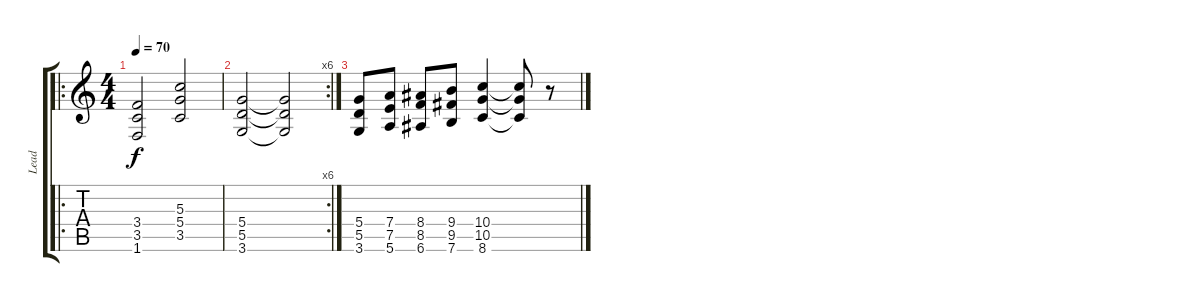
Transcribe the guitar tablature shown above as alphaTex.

\track ("Lead" "Lead") {instrument distortionguitar}
\staff {score tabs}
\tuning (E4 B3 G3 D3 A2 E2) {hide}
\ro
\ts (4 4)
\tempo 70
\clef g2
\ks c
(3.4 3.5 1.6).2{dy f} (5.3 5.4 3.5).2 |
\rc 6
(5.4 5.5 3.6).2 (5.4{t} 5.5{t} 3.6{t}).2 |
(5.4 5.5 3.6).8 (7.4 7.5 5.6).8 (8.4 8.5 6.6).8 (9.4 9.5 7.6).8 (10.4 10.5 8.6).4 (10.4{t} 10.5{t} 8.6{t}).8 r.8
